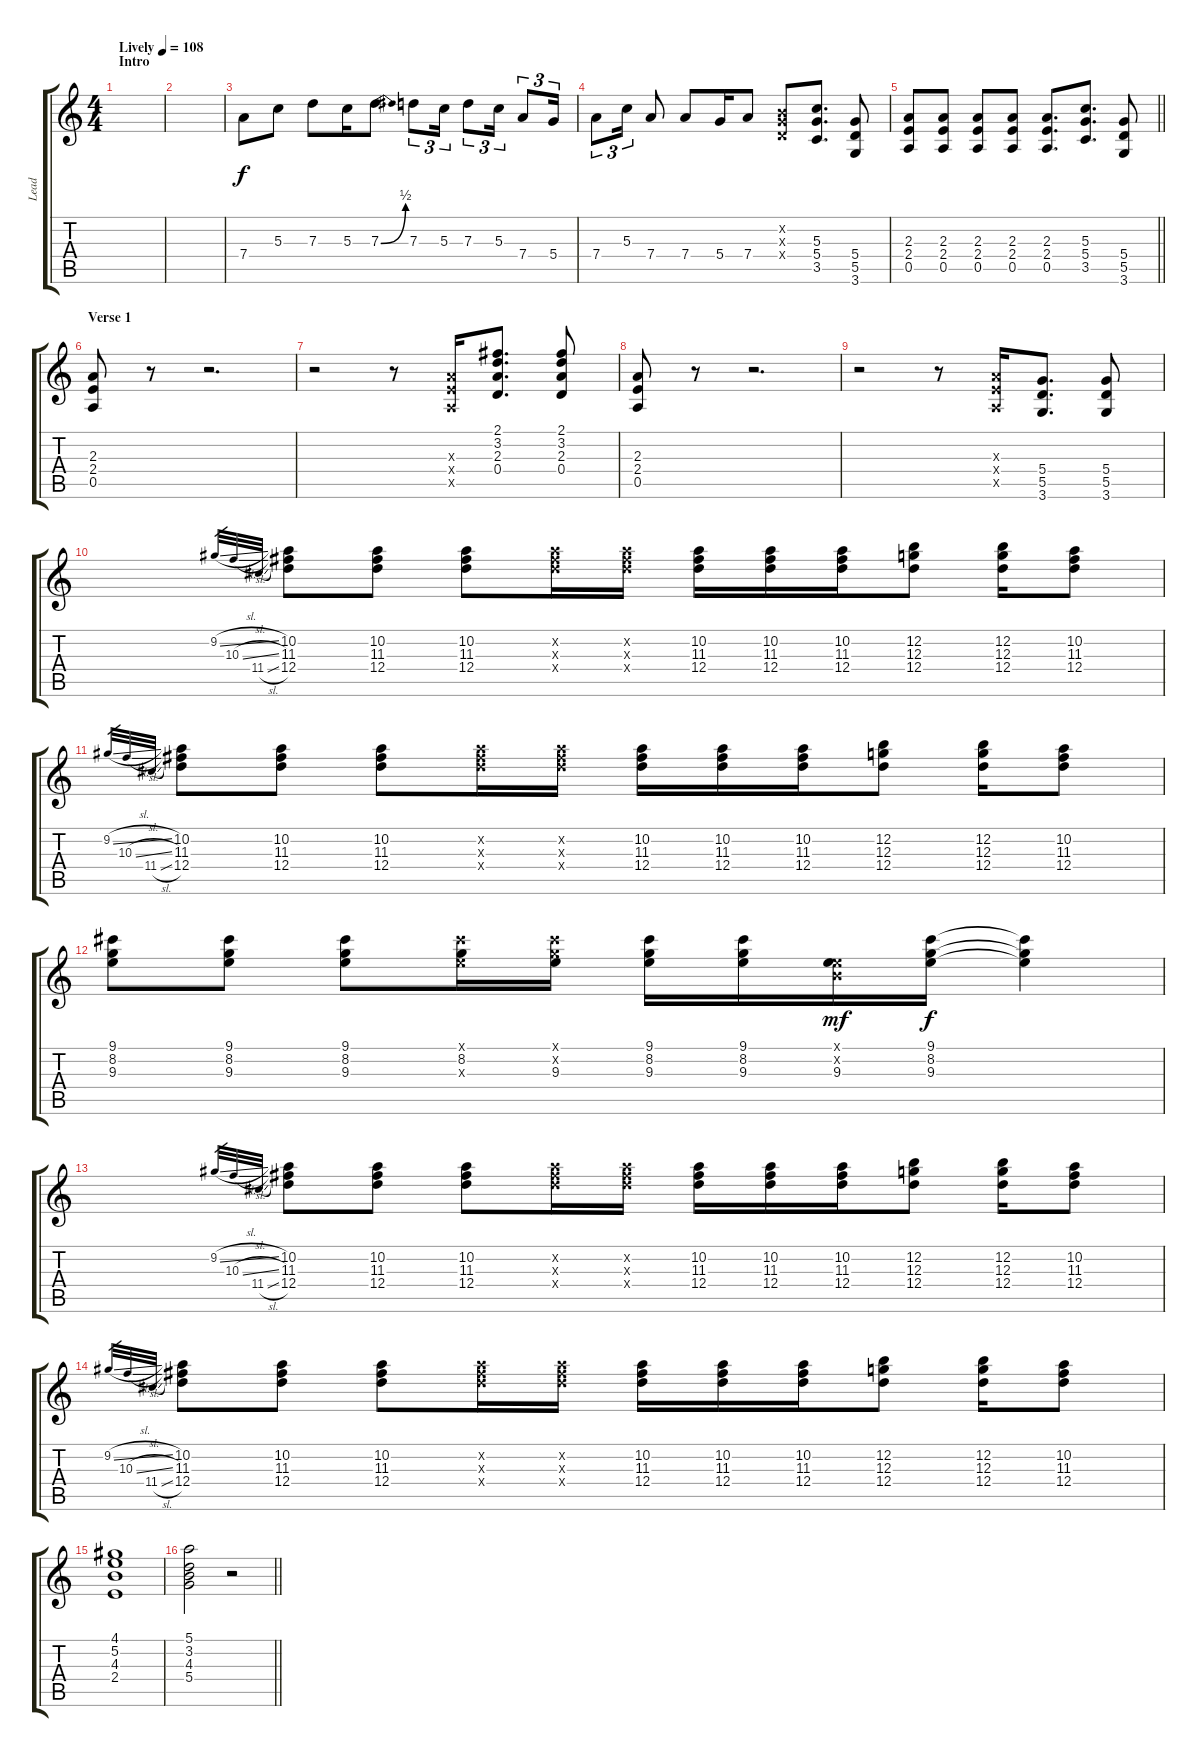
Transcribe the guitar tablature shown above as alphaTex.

\track ("Lead" "Lead") {instrument distortionguitar}
\staff {score tabs}
\tuning (E4 B3 G3 D3 A2 E2) {hide}
\ts (4 4)
\section ("" "Intro")
\tempo (108 "Lively")
\clef g2
\ks c
|
|
7.4.8 5.3.8 7.3.8 5.3.16 7.3{be (bend 0 0 60 2)}.8{d} 7.3.8{tu (3 2)} 5.3.16{tu (3 2)} 7.3.8{tu (3 2)} 5.3.16{tu (3 2)} 7.4.8{tu (3 2)} 5.4.16{tu (3 2)} |
7.4.8{tu (3 2)} 5.3.16{tu (3 2)} 7.4.8 7.4.8 5.4.16 7.4.8 (0.2{x} 0.3{x} 0.4{x}).8 (5.3 5.4 3.5).8{d} (5.4 5.5 3.6).8 |
\barLineRight lightlight
(2.3 2.4 0.5).8 (2.3 2.4 0.5).8 (2.3 2.4 0.5).8 (2.3 2.4 0.5).8 (2.3 2.4 0.5).8{d} (5.3 5.4 3.5).8{d} (5.4 5.5 3.6).8 |
\section ("" "Verse 1")
(2.3 2.4 0.5).8 r.8 r.2{d} |
r.2 r.8 (2.3{x} 2.4{x} 0.5{x}).16 (2.1 3.2 2.3 0.4).8{d} (2.1 3.2 2.3 0.4).8 |
(2.3 2.4 0.5).8 r.8 r.2{d} |
r.2 r.8 (2.3{x} 2.4{x} 0.5{x}).16 (5.4 5.5 3.6).8{d} (5.4 5.5 3.6).8 |
9.2{sl}.32{gr} 10.3{sl}.32{gr} 11.4{sl}.32{gr} (10.2 11.3 12.4).8 (10.2 11.3 12.4).8 (10.2 11.3 12.4).8 (10.2{x} 11.3{x} 12.4{x}).16 (10.2{x} 11.3{x} 12.4{x}).16 (10.2 11.3 12.4).16 (10.2 11.3 12.4).16 (10.2 11.3 12.4).16 (12.2 12.3 12.4).8 (12.2 12.3 12.4).16 (10.2 11.3 12.4).8 |
9.2{sl}.32{gr} 10.3{sl}.32{gr} 11.4{sl}.32{gr} (10.2 11.3 12.4).8 (10.2 11.3 12.4).8 (10.2 11.3 12.4).8 (10.2{x} 11.3{x} 12.4{x}).16 (10.2{x} 11.3{x} 12.4{x}).16 (10.2 11.3 12.4).16 (10.2 11.3 12.4).16 (10.2 11.3 12.4).16 (12.2 12.3 12.4).8 (12.2 12.3 12.4).16 (10.2 11.3 12.4).8 |
(9.1 8.2 9.3).8 (9.1 8.2 9.3).8 (9.1 8.2 9.3).8 (9.1{x} 8.2 9.3{x}).16 (9.1{x} 8.2{x} 9.3).16 (9.1 8.2 9.3).16 (9.1 8.2 9.3).16 (0.1{x} 0.2{x} 9.3).16{dy mf} (9.1 8.2 9.3).16{dy f} (9.1{t} 8.2{t} 9.3{t}).4 |
9.2{sl}.32{gr} 10.3{sl}.32{gr} 11.4{sl}.32{gr} (10.2 11.3 12.4).8 (10.2 11.3 12.4).8 (10.2 11.3 12.4).8 (10.2{x} 11.3{x} 12.4{x}).16 (10.2{x} 11.3{x} 12.4{x}).16 (10.2 11.3 12.4).16 (10.2 11.3 12.4).16 (10.2 11.3 12.4).16 (12.2 12.3 12.4).8 (12.2 12.3 12.4).16 (10.2 11.3 12.4).8 |
9.2{sl}.32{gr} 10.3{sl}.32{gr} 11.4{sl}.32{gr} (10.2 11.3 12.4).8 (10.2 11.3 12.4).8 (10.2 11.3 12.4).8 (10.2{x} 11.3{x} 12.4{x}).16 (10.2{x} 11.3{x} 12.4{x}).16 (10.2 11.3 12.4).16 (10.2 11.3 12.4).16 (10.2 11.3 12.4).16 (12.2 12.3 12.4).8 (12.2 12.3 12.4).16 (10.2 11.3 12.4).8 |
(4.1 5.2 4.3 2.4).1 |
\barLineRight lightlight
(5.1 3.2 4.3 5.4).2 r.2
